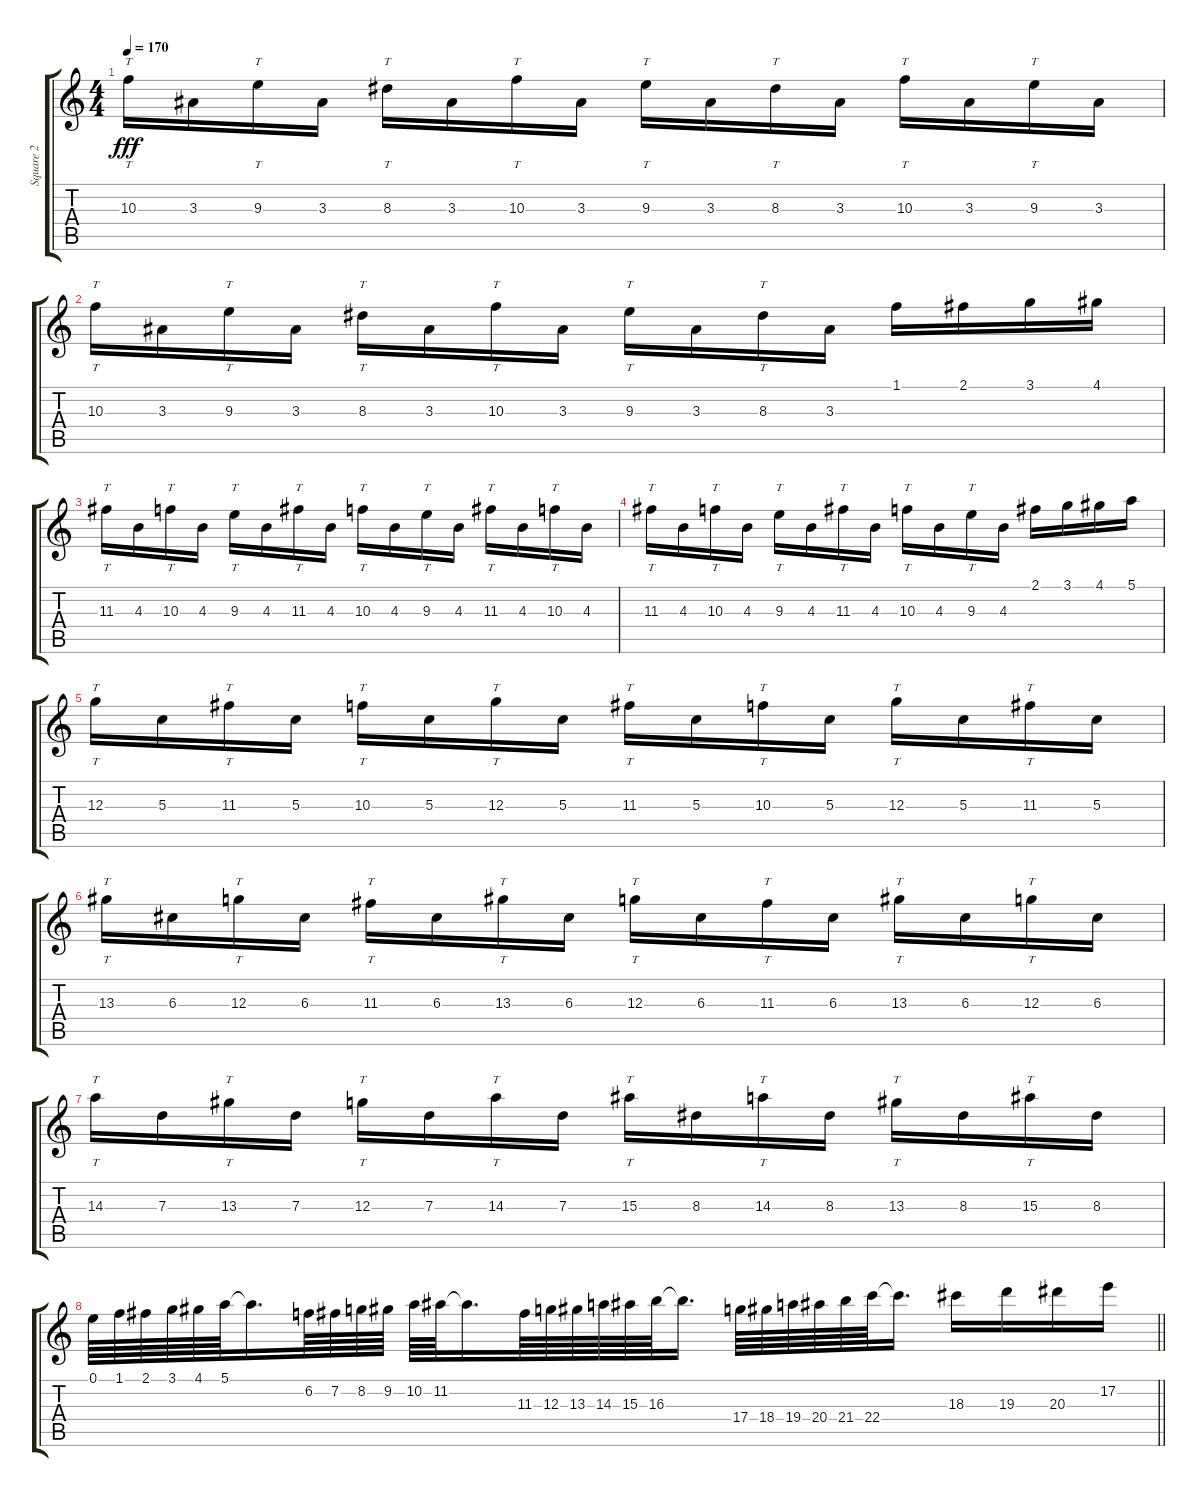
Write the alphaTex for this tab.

\track ("Square 2" "Square 2") {instrument electricguitarjazz}
\staff {score tabs}
\tuning (E4 B3 G3 D3 A2 E2) {hide}
\ts (4 4)
\tempo 170
\clef g2
\ks c
10.3.16{tt dy fff} 3.3.16 9.3.16{tt} 3.3.16 8.3.16{tt} 3.3.16 10.3.16{tt} 3.3.16 9.3.16{tt} 3.3.16 8.3.16{tt} 3.3.16 10.3.16{tt} 3.3.16 9.3.16{tt} 3.3.16 |
10.3.16{tt} 3.3.16 9.3.16{tt} 3.3.16 8.3.16{tt} 3.3.16 10.3.16{tt} 3.3.16 9.3.16{tt} 3.3.16 8.3.16{tt} 3.3.16 1.1.16 2.1.16 3.1.16 4.1.16 |
11.3.16{tt} 4.3.16 10.3.16{tt} 4.3.16 9.3.16{tt} 4.3.16 11.3.16{tt} 4.3.16 10.3.16{tt} 4.3.16 9.3.16{tt} 4.3.16 11.3.16{tt} 4.3.16 10.3.16{tt} 4.3.16 |
11.3.16{tt} 4.3.16 10.3.16{tt} 4.3.16 9.3.16{tt} 4.3.16 11.3.16{tt} 4.3.16 10.3.16{tt} 4.3.16 9.3.16{tt} 4.3.16 2.1.16 3.1.16 4.1.16 5.1.16 |
12.3.16{tt} 5.3.16 11.3.16{tt} 5.3.16 10.3.16{tt} 5.3.16 12.3.16{tt} 5.3.16 11.3.16{tt} 5.3.16 10.3.16{tt} 5.3.16 12.3.16{tt} 5.3.16 11.3.16{tt} 5.3.16 |
13.3.16{tt} 6.3.16 12.3.16{tt} 6.3.16 11.3.16{tt} 6.3.16 13.3.16{tt} 6.3.16 12.3.16{tt} 6.3.16 11.3.16{tt} 6.3.16 13.3.16{tt} 6.3.16 12.3.16{tt} 6.3.16 |
14.3.16{tt} 7.3.16 13.3.16{tt} 7.3.16 12.3.16{tt} 7.3.16 14.3.16{tt} 7.3.16 15.3.16{tt} 8.3.16 14.3.16{tt} 8.3.16 13.3.16{tt} 8.3.16 15.3.16{tt} 8.3.16 |
\barLineRight lightlight
0.1.64 1.1.64 2.1.64 3.1.64 4.1.64 5.1.64 5.1{t}.16{d} 6.2.64 7.2.64 8.2.64 9.2.64 10.2.64 11.2.64 11.2{t}.16{d} 11.3.64 12.3.64 13.3.64 14.3.64 15.3.64 16.3.64 16.3{t}.16{d} 17.4.64 18.4.64 19.4.64 20.4.64 21.4.64 22.4.64 22.4{t}.16{d} 18.3.16 19.3.16 20.3.16 17.2.16
